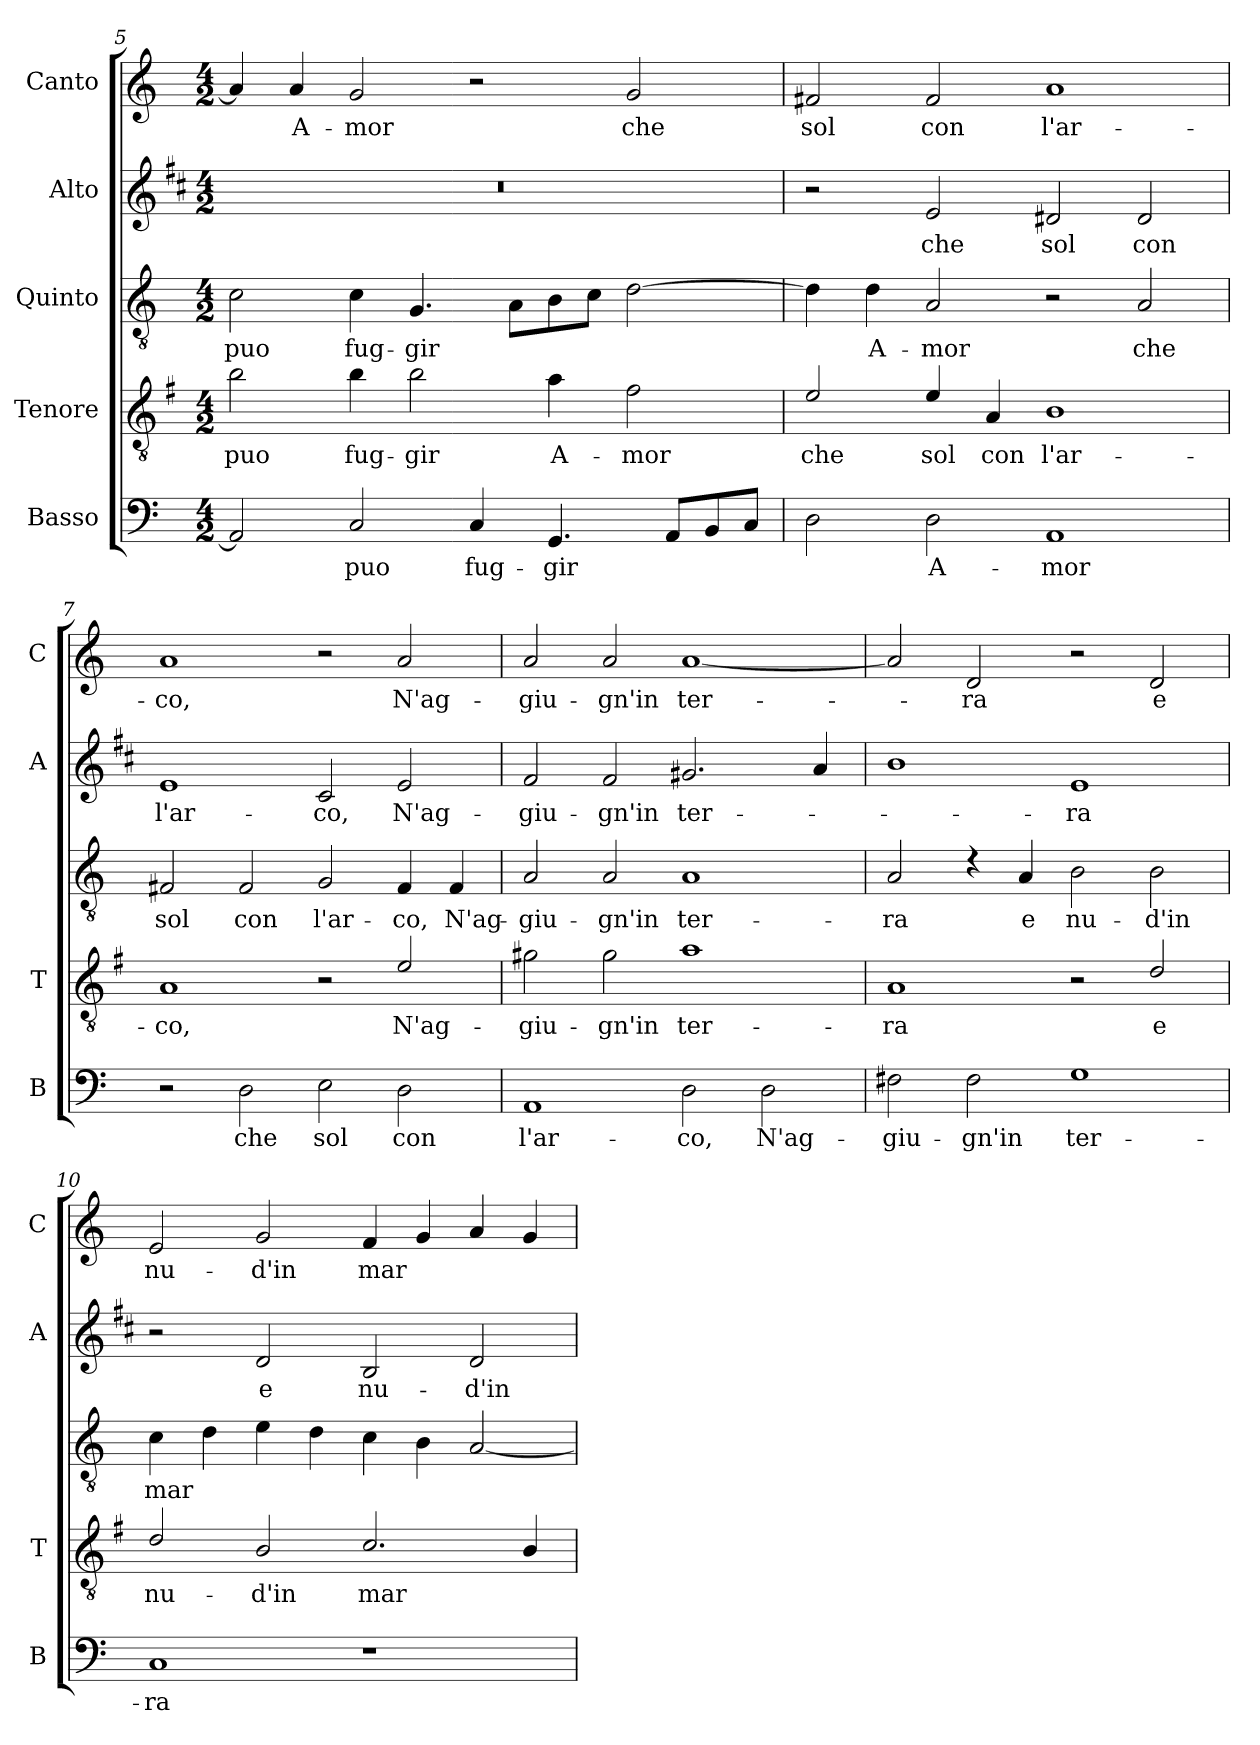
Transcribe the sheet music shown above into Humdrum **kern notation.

**kern	**text	**kern	**text	**kern	**text	**kern	**text	**kern	**text
*part5	*part5	*part4	*part4	*part3	*part3	*part2	*part2	*part1	*part1
*staff5	*staff5	*staff4	*staff4	*staff3	*staff3	*staff2	*staff2	*staff1	*staff1
*I"Basso	*	*I"Tenore	*	*I"Quinto	*	*I"Alto	*	*I"Canto	*
*I'B	*	*I'T	*	*	*	*I'A	*	*I'C	*
*clefF4	*	*clefGv2	*	*clefGv2	*	*clefG2	*	*clefG2	*
*	*	*ITrd4c7	*	*	*	*ITrd1c2	*	*	*
*k[]	*	*k[]	*	*k[]	*	*k[]	*	*k[]	*
*C:	*	*C:	*	*C:	*	*C:	*	*C:	*
*M4/2	*	*M4/2	*	*M4/2	*	*M4/2	*	*M4/2	*
=5	=5	=5	=5	=5	=5	=5	=5	=5	=5
!	!	!	!LO:LY:b	!	!LO:LY:b	!	!	!	!
2AA/]	.	2e\	puo	2c\	puo	0r	.	4a/]	.
!	!	!	!	!	!	!	!	!	!LO:LY:b
.	.	.	.	.	.	.	.	4a/	A-
!	!LO:LY:b	!	!LO:LY:b	!	!LO:LY:b	!	!	!	!LO:LY:b
2C/	puo	4e\	fug-	4c\	fug-	.	.	2g/	-mor
!	!	!	!LO:LY:b	!	!LO:LY:b	!	!	!	!
.	.	2e\	-gir	4.G/	-gir	.	.	.	.
!	!LO:LY:b	!	!	!	!	!	!	!	!
4C/	fug-	.	.	.	.	.	.	2r	.
.	.	.	.	8A\L	.	.	.	.	.
!	!LO:LY:b	!	!LO:LY:b	!	!	!	!	!	!
4.GG/	-gir	4d\	A-	8B\	.	.	.	.	.
.	.	.	.	8c\J	.	.	.	.	.
!	!	!	!LO:LY:b	!	!	!	!	!	!LO:LY:b
.	.	2B\	-mor	[2d\	.	.	.	2g/	che
8AA/L	.	.	.	.	.	.	.	.	.
8BB/	.	.	.	.	.	.	.	.	.
8C/J	.	.	.	.	.	.	.	.	.
=6	=6	=6	=6	=6	=6	=6	=6	=6	=6
!	!	!	!LO:LY:b	!	!	!	!	!	!LO:LY:b
2D\	.	2A/	che	4d\]	.	2r	.	2f#X/	sol
!	!	!	!	!	!LO:LY:b	!	!	!	!
.	.	.	.	4d\	A-	.	.	.	.
!	!LO:LY:b	!	!LO:LY:b	!	!LO:LY:b	!	!LO:LY:b	!	!LO:LY:b
2D\	A-	4A/	sol	2A/	-mor	2d/	che	2f#/	con
!	!	!	!LO:LY:b	!	!	!	!	!	!
.	.	4D/	con	.	.	.	.	.	.
!	!LO:LY:b	!	!LO:LY:b	!	!	!	!LO:LY:b	!	!LO:LY:b
1AA	-mor	1E	l'ar-	2r	.	2c#X/	sol	1a	l'ar-
!	!	!	!	!	!LO:LY:b	!	!LO:LY:b	!	!
.	.	.	.	2A/	che	2c#/	con	.	.
=7	=7	=7	=7	=7	=7	=7	=7	=7	=7
!	!	!	!LO:LY:b	!	!LO:LY:b	!	!LO:LY:b	!	!LO:LY:b
2r	.	1D	-co,	2F#X/	sol	1d	l'ar-	1a	-co,
!	!LO:LY:b	!	!	!	!LO:LY:b	!	!	!	!
2D\	che	.	.	2F#/	con	.	.	.	.
!	!LO:LY:b	!	!	!	!LO:LY:b	!	!LO:LY:b	!	!
2E\	sol	2r	.	2G/	l'ar-	2B/	-co,	2r	.
!	!LO:LY:b	!	!LO:LY:b	!	!LO:LY:b	!	!LO:LY:b	!	!LO:LY:b
2D\	con	2A/	N'ag-	4F#/	-co,	2d/	N'ag-	2a/	N'ag-
!	!	!	!	!	!LO:LY:b	!	!	!	!
.	.	.	.	4F#/	N'ag-	.	.	.	.
!!LO:PB:g=z
=8	=8	=8	=8	=8	=8	=8	=8	=8	=8
!	!LO:LY:b	!	!LO:LY:b	!	!LO:LY:b	!	!LO:LY:b	!	!LO:LY:b
1AA	l'ar-	2c#X\	-giu-	2A/	-giu-	2e/	-giu-	2a/	-giu-
!	!	!	!LO:LY:b	!	!LO:LY:b	!	!LO:LY:b	!	!LO:LY:b
.	.	2c#\	-gn'in	2A/	-gn'in	2e/	-gn'in	2a/	-gn'in
!	!LO:LY:b	!	!LO:LY:b	!	!LO:LY:b	!	!LO:LY:b	!	!LO:LY:b
2D\	-co,	1d	ter-	1A	ter-	2.f#X/	ter-	[1a	ter-
!	!LO:LY:b	!	!	!	!	!	!	!	!
2D\	N'ag-	.	.	.	.	.	.	.	.
.	.	.	.	.	.	4g/	.	.	.
=9	=9	=9	=9	=9	=9	=9	=9	=9	=9
!	!LO:LY:b	!	!LO:LY:b	!	!LO:LY:b	!	!	!	!
2F#X\	-giu-	1D	-ra	2A/	-ra	1a	.	2a/]	.
!	!LO:LY:b	!	!	!	!	!	!	!	!LO:LY:b
2F#\	-gn'in	.	.	4rc	.	.	.	2d/	-ra
!	!	!	!	!	!LO:LY:b	!	!	!	!
.	.	.	.	4A/	e	.	.	.	.
!	!LO:LY:b	!	!	!	!LO:LY:b	!	!LO:LY:b	!	!
1G	ter-	2r	.	2B\	nu-	1d	-ra	2r	.
!	!	!	!LO:LY:b	!	!LO:LY:b	!	!	!	!LO:LY:b
.	.	2G/	e	2B\	-d'in	.	.	2d/	e
=10	=10	=10	=10	=10	=10	=10	=10	=10	=10
!	!LO:LY:b	!	!LO:LY:b	!	!LO:LY:b	!	!	!	!LO:LY:b
1C	-ra	2G/	nu-	4c\	mar	2r	.	2e/	nu-
.	.	.	.	4d\	.	.	.	.	.
!	!	!	!LO:LY:b	!	!	!	!LO:LY:b	!	!LO:LY:b
.	.	2E/	-d'in	4e\	.	2c/	e	2g/	-d'in
.	.	.	.	4d\	.	.	.	.	.
!	!	!	!LO:LY:b	!	!	!	!LO:LY:b	!	!LO:LY:b
1r	.	2.F/	mar	4c\	.	2A/	nu-	4f/	mar
.	.	.	.	4B\	.	.	.	4g/	.
!	!	!	!	!	!	!	!LO:LY:b	!	!
.	.	.	.	[2A/	.	2c/	-d'in	4a/	.
.	.	4E/	.	.	.	.	.	4g/	.
=	=	=	=	=	=	=	=	=	=
*-	*-	*-	*-	*-	*-	*-	*-	*-	*-
